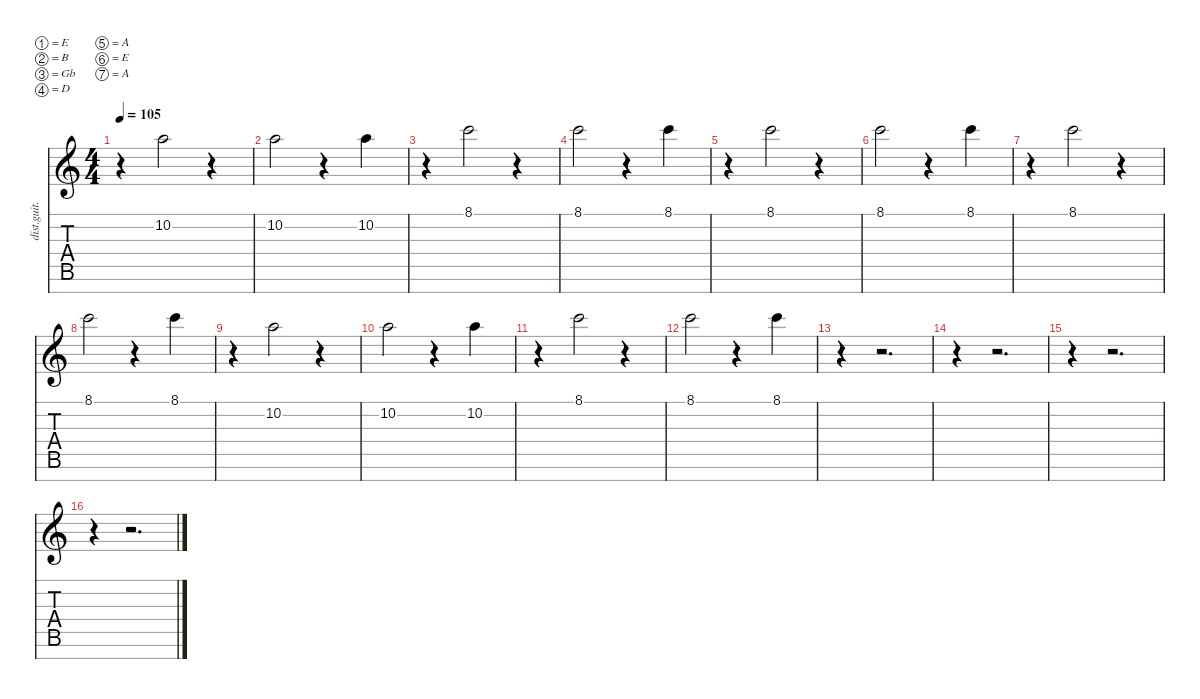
\defaultSystemsLayout 4
\hideDynamics
\bracketExtendMode nobrackets
\track ("Delay Guitar 2" "dist.guit.") {instrument distortionguitar}
\staff {score tabs}
\tuning (E4 B3 Gb3 D3 A2 E2 A1)
\ts (4 4)
\tempo 105
\clef g2
\ks c
r.4{dy mf} 10.2.2 r.4 |
10.2.2 r.4 10.2.4 |
r.4 8.1.2 r.4 |
8.1.2 r.4 8.1.4 |
r.4 8.1.2 r.4 |
8.1.2 r.4 8.1.4 |
r.4 8.1.2 r.4 |
8.1.2 r.4 8.1.4 |
r.4 10.2.2 r.4 |
10.2.2 r.4 10.2.4 |
r.4 8.1.2 r.4 |
8.1.2 r.4 8.1.4 |
r.4 r.2{d} |
r.4 r.2{d} |
r.4 r.2{d} |
r.4 r.2{d}
